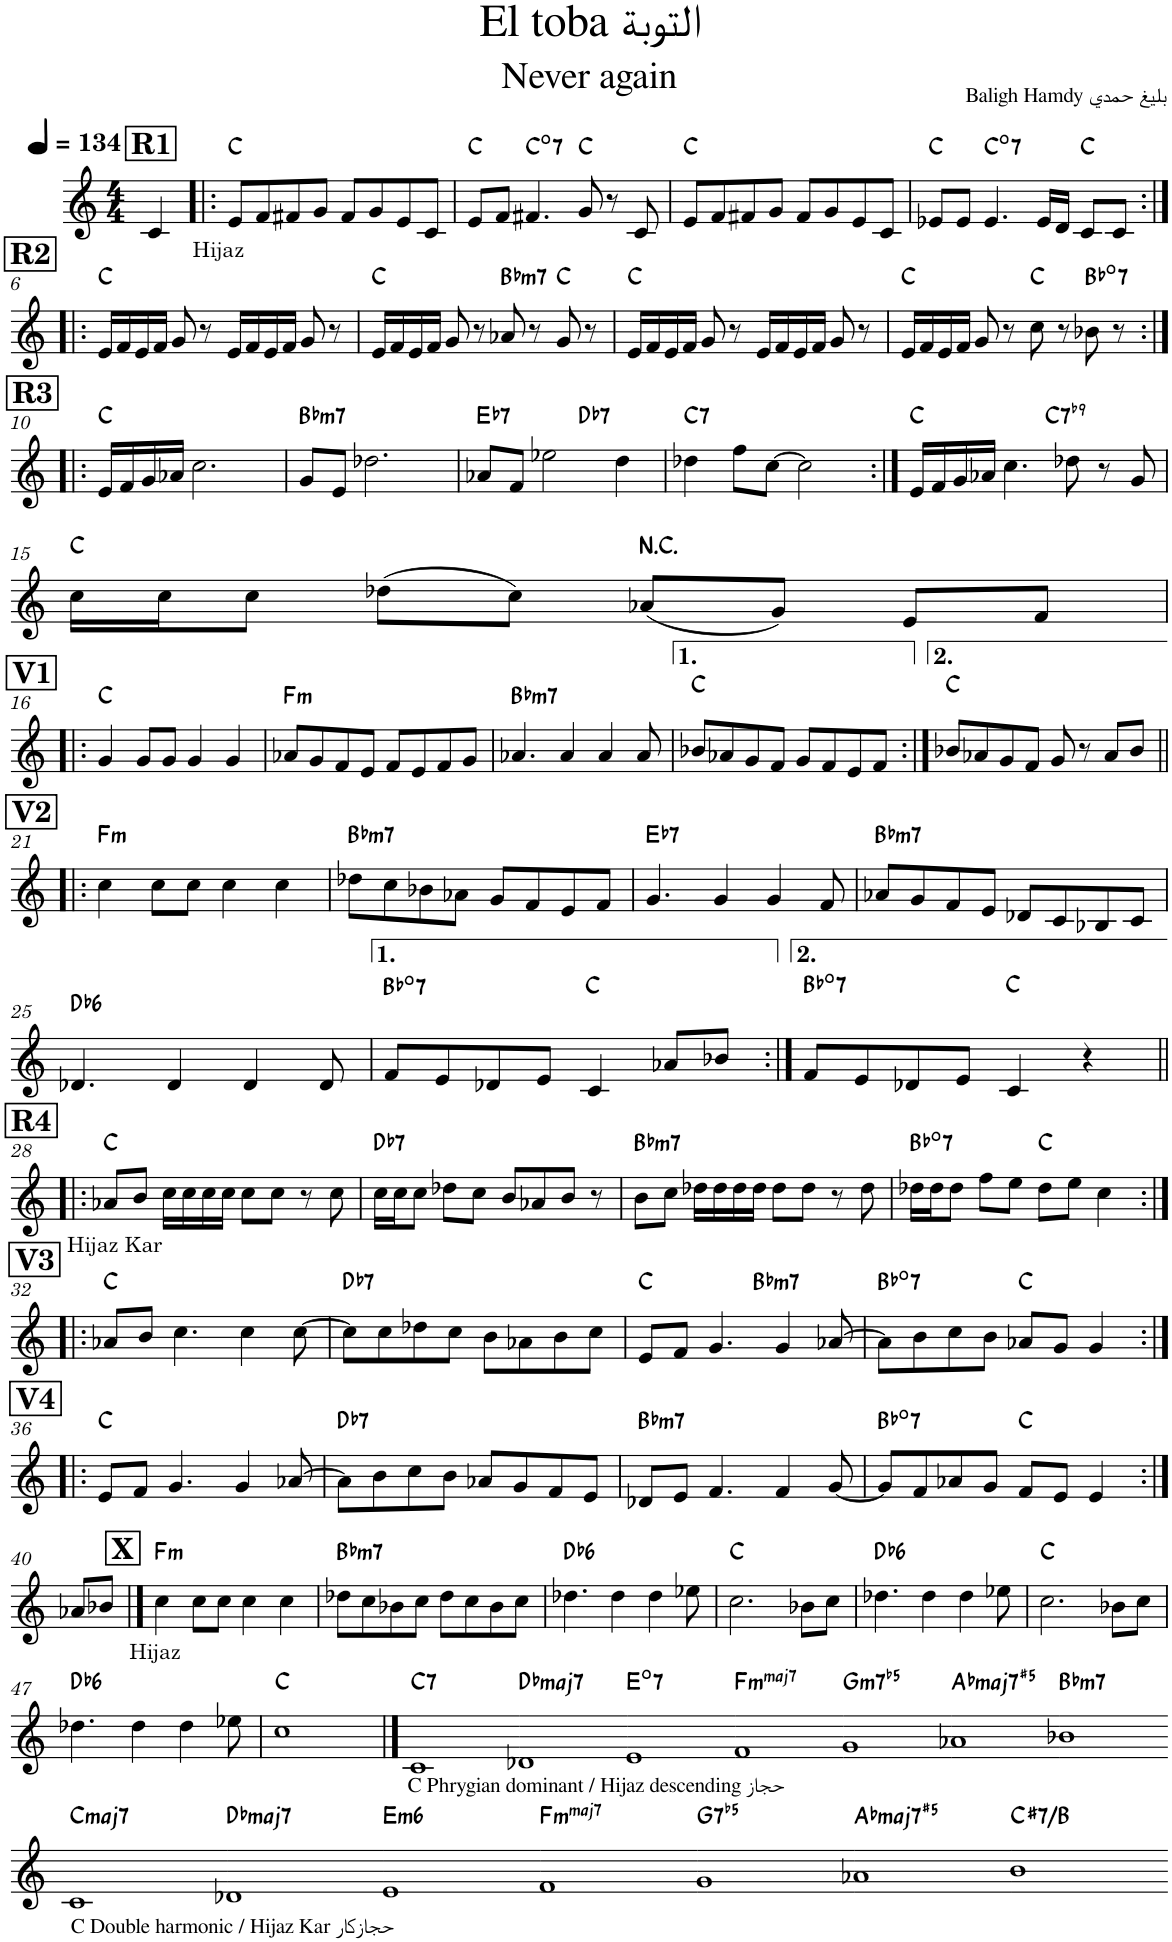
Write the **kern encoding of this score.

**kern	**harte
*part1	*part1
*staff1	*
*I"Piano	*
*I'Pno.	*
*clefG2	*
*k[]	*
*M4/4	*
*MM134	*
=1	=1
4c/	.
!!LO:REH:place=s1:a:B:cj:fs=14:t=R1
=2!|:	=2!|:
!LO:TX:b:t=Hijaz	!
8e/L	C:maj
8f/	.
8f#X/	.
8g/J	.
8f#/L	.
8g/	.
8e/	.
8c/J	.
=3	=3
8e/L	C:maj
8f/J	.
!	!LO:H:kt=7
4.f#X/	C:dim7
8g/	C:maj
8r	.
8c/	.
=4	=4
8e/L	C:maj
8f/	.
8f#X/	.
8g/J	.
8f#/L	.
8g/	.
8e/	.
8c/J	.
=5	=5
8e-X/L	C:maj
8e-/J	.
!	!LO:H:kt=7
4.e-/	C:dim7
16e-/LL	.
16d/JJ	.
8c/L	C:maj
8c/J	.
!!LO:LB:g=z
!!LO:REH:place=s1:a:B:cj:fs=14:t=R2
=6:|!|:	=6:|!|:
16e/LL	C:maj
16f/	.
16e/	.
16f/JJ	.
8g/	.
8r	.
16e/LL	.
16f/	.
16e/	.
16f/JJ	.
8g/	.
8r	.
=7	=7
16e/LL	C:maj
16f/	.
16e/	.
16f/JJ	.
8g/	.
8r	.
!	!LO:H:kt=m7
8a-X/	Bb:min7
8r	.
8g/	C:maj
8r	.
=8	=8
16e/LL	C:maj
16f/	.
16e/	.
16f/JJ	.
8g/	.
8r	.
16e/LL	.
16f/	.
16e/	.
16f/JJ	.
8g/	.
8r	.
=9	=9
16e/LL	C:maj
16f/	.
16e/	.
16f/JJ	.
8g/	.
8r	.
8cc\	C:maj
8r	.
!	!LO:H:kt=7
8b-X\	Bb:dim7
8r	.
!!LO:LB:g=z
!!LO:REH:place=s1:a:B:cj:fs=14:t=R3
=10:|!|:	=10:|!|:
16e/LL	C:maj
16f/	.
16g/	.
16a-X/JJ	.
2.cc\	.
=11	=11
!	!LO:H:kt=m7
8g/L	Bb:min7
8e/J	.
2.dd-X\	.
=12	=12
!	!LO:H:kt=7
*^	*
8a-X/L	2ryy	Eb:7
8f/J	.	.
2ee-X\	.	.
!	!	!LO:H:kt=7
.	2ryy	Db:7
4dd\	.	.
=13	=13	=13
!	!	!LO:H:kt=7
*v	*v	*
4dd-X\	C:7
8ff\L	.
[8cc\J	.
2cc\]	.
=14:|!	=14:|!
*^	*
16e/LL	2ryy	C:maj
16f/	.	.
16g/	.	.
16a-X/JJ	.	.
4.cc\	.	.
!	!	!LO:H:kt=7
.	2ryy	C:7(b9)
8dd-X\	.	.
8r	.	.
8g/	.	.
*v	*v	*
!!LO:LB:g=z
=15	=15
16cc\LL	C:maj
16cc\J	.
8cc\J	.
(8dd-X\L	.
8cc\J)	.
!	!LO:H:kt=N.C.
(8a-X/L	N
8g/J)	.
8e/L	.
8f/J	.
!!LO:LB:g=z
!!LO:REH:place=s1:a:B:cj:fs=14:t=V1
=16!|:	=16!|:
4g/	C:maj
8g/L	.
8g/J	.
4g/	.
4g/	.
=17	=17
!	!LO:H:kt=m
8a-X/L	F:min
8g/	.
8f/	.
8e/J	.
8f/L	.
8e/	.
8f/	.
8g/J	.
=18	=18
!	!LO:H:kt=m7
4.a-X/	Bb:min7
4a-/	.
4a-/	.
8a-/	.
=19	=19
8b-X/L	C:maj
8a-X/	.
8g/	.
8f/J	.
8g/L	.
8f/	.
8e/	.
8f/J	.
=20:|!	=20:|!
8b-X/L	C:maj
8a-X/	.
8g/	.
8f/J	.
8g/	.
8r	.
8a-/L	.
8b-/J	.
!!LO:LB:g=z
!!LO:REH:place=s1:a:B:cj:fs=14:t=V2
=21!|:	=21!|:
!	!LO:H:kt=m
4cc\	F:min
8cc\L	.
8cc\J	.
4cc\	.
4cc\	.
=22	=22
!	!LO:H:kt=m7
8dd-X\L	Bb:min7
8cc\	.
8b-X\	.
8a-X\J	.
8g/L	.
8f/	.
8e/	.
8f/J	.
=23	=23
!	!LO:H:kt=7
4.g/	Eb:7
4g/	.
4g/	.
8f/	.
=24	=24
!	!LO:H:kt=m7
8a-X/L	Bb:min7
8g/	.
8f/	.
8e/J	.
8d-X/L	.
8c/	.
8B-X/	.
8c/J	.
!!LO:LB:g=z
=25	=25
!	!LO:H:kt=6
4.d-X/	Db:maj6
4d-/	.
4d-/	.
8d-/	.
=26	=26
!	!LO:H:kt=7
8f/L	Bb:dim7
8e/	.
8d-X/	.
8e/J	.
4c/	C:maj
8a-X/L	.
8b-X/J	.
=27:|!	=27:|!
!	!LO:H:kt=7
8f/L	Bb:dim7
8e/	.
8d-X/	.
8e/J	.
4c/	C:maj
4r	.
!!LO:LB:g=z
!!LO:REH:place=s1:a:B:cj:fs=14:t=R4
=28!|:	=28!|:
!LO:TX:b:t=Hijaz Kar	!
8a-X/L	C:maj
8b/J	.
16cc\LL	.
16cc\	.
16cc\	.
16cc\JJ	.
8cc\L	.
8cc\J	.
8r	.
8cc\	.
=29	=29
!	!LO:H:kt=7
16cc\LL	Db:7
16cc\J	.
8cc\J	.
8dd-X\L	.
8cc\J	.
8b/L	.
8a-X/	.
8b/J	.
8r	.
=30	=30
!	!LO:H:kt=m7
8b\L	Bb:min7
8cc\J	.
16dd-X\LL	.
16dd-\	.
16dd-\	.
16dd-\JJ	.
8dd-\L	.
8dd-\J	.
8r	.
8dd-\	.
=31	=31
!	!LO:H:kt=7
16dd-X\LL	Bb:dim7
16dd-\J	.
8dd-\J	.
8ff\L	.
8ee\J	.
8dd-\L	C:maj
8ee\J	.
4cc\	.
!!LO:LB:g=z
!!LO:REH:place=s1:a:B:cj:fs=14:t=V3
=32:|!|:	=32:|!|:
8a-X/L	C:maj
8b/J	.
4.cc\	.
4cc\	.
[8cc\	.
=33	=33
!	!LO:H:kt=7
8cc\L]	Db:7
8cc\	.
8dd-X\	.
8cc\J	.
8b\L	.
8a-X\	.
8b\	.
8cc\J	.
=34	=34
*^	*
8e/L	2ryy	C:maj
8f/J	.	.
4.g/	.	.
!	!	!LO:H:kt=m7
.	2ryy	Bb:min7
4g/	.	.
[8a-X/	.	.
=35	=35	=35
!	!	!LO:H:kt=7
*v	*v	*
8a-\L]	Bb:dim7
8b\	.
8cc\	.
8b\J	.
8a-X/L	C:maj
8g/J	.
4g/	.
!!LO:LB:g=z
!!LO:REH:place=s1:a:B:cj:fs=14:t=V4
=36:|!|:	=36:|!|:
8e/L	C:maj
8f/J	.
4.g/	.
4g/	.
[8a-X/	.
=37	=37
!	!LO:H:kt=7
8a-\L]	Db:7
8b\	.
8cc\	.
8b\J	.
8a-X/L	.
8g/	.
8f/	.
8e/J	.
=38	=38
!	!LO:H:kt=m7
8d-X/L	Bb:min7
8e/J	.
4.f/	.
4f/	.
[8g/	.
=39	=39
!	!LO:H:kt=7
8g/L]	Bb:dim7
8f/	.
8a-X/	.
8g/J	.
8f/L	C:maj
8e/J	.
4e/	.
!!LO:LB:g=z
=40:|!	=40:|!
8a-X/L	.
8b-X/J	.
!!LO:REH:place=s1:a:B:cj:fs=14:t=X
==41	==41
!LO:TX:b:t=Hijaz	!LO:H:kt=m
4cc\	F:min
8cc\L	.
8cc\J	.
4cc\	.
4cc\	.
=42	=42
!	!LO:H:kt=m7
8dd-X\L	Bb:min7
8cc\	.
8b-X\	.
8cc\J	.
8dd-\L	.
8cc\	.
8b-\	.
8cc\J	.
=43	=43
!	!LO:H:kt=6
4.dd-X\	Db:maj6
4dd-\	.
4dd-\	.
8ee-X\	.
=44	=44
2.cc\	C:maj
8b-X\L	.
8cc\J	.
=45	=45
!	!LO:H:kt=6
4.dd-X\	Db:maj6
4dd-\	.
4dd-\	.
8ee-X\	.
=46	=46
2.cc\	C:maj
8b-X\L	.
8cc\J	.
!!LO:LB:g=z
=47	=47
!	!LO:H:kt=6
4.dd-X\	Db:maj6
4dd-\	.
4dd-\	.
8ee-X\	.
=48	=48
1cc	C:maj
==48X1	==48X1
!LO:TX:b:t=C Phrygian dominant / Hijaz descending حجاز	!LO:H:kt=7
1c	C:7
=48X2-	=48X2-
!	!LO:H:kt=maj7
1d-X	Db:maj7
=48X3-	=48X3-
!	!LO:H:kt=7
1e	E:dim7
=48X4-	=48X4-
!	!LO:H:kt=mmaj7
1f	F:minmaj7
=48X5-	=48X5-
!	!LO:H:kt=m7b5
1g	G:hdim7
=48X6-	=48X6-
!	!LO:H:kt=maj7
1a-X	Ab:(3,#5,7)
=48X7-	=48X7-
!	!LO:H:kt=m7
1b-X	Bb:min7
!!LO:LB:g=z
=48X8-	=48X8-
!LO:TX:b:t=C Double harmonic / Hijaz Kar حجازكار	!LO:H:kt=maj7
1c	C:maj7
=48X9-	=48X9-
!	!LO:H:kt=maj7
1d-X	Db:maj7
=48X10-	=48X10-
!	!LO:H:kt=m6
1e	E:min6
=48X11-	=48X11-
!	!LO:H:kt=mmaj7
1f	F:minmaj7
=48X12-	=48X12-
!	!LO:H:kt=7
1g	G:(3,b5,b7)
=48X13-	=48X13-
!	!LO:H:kt=maj7
1a-X	Ab:(3,#5,7)
=48X14-	=48X14-
!	!LO:H:kt=7
1b	C#:7/b7
=-	=-
*-	*-
